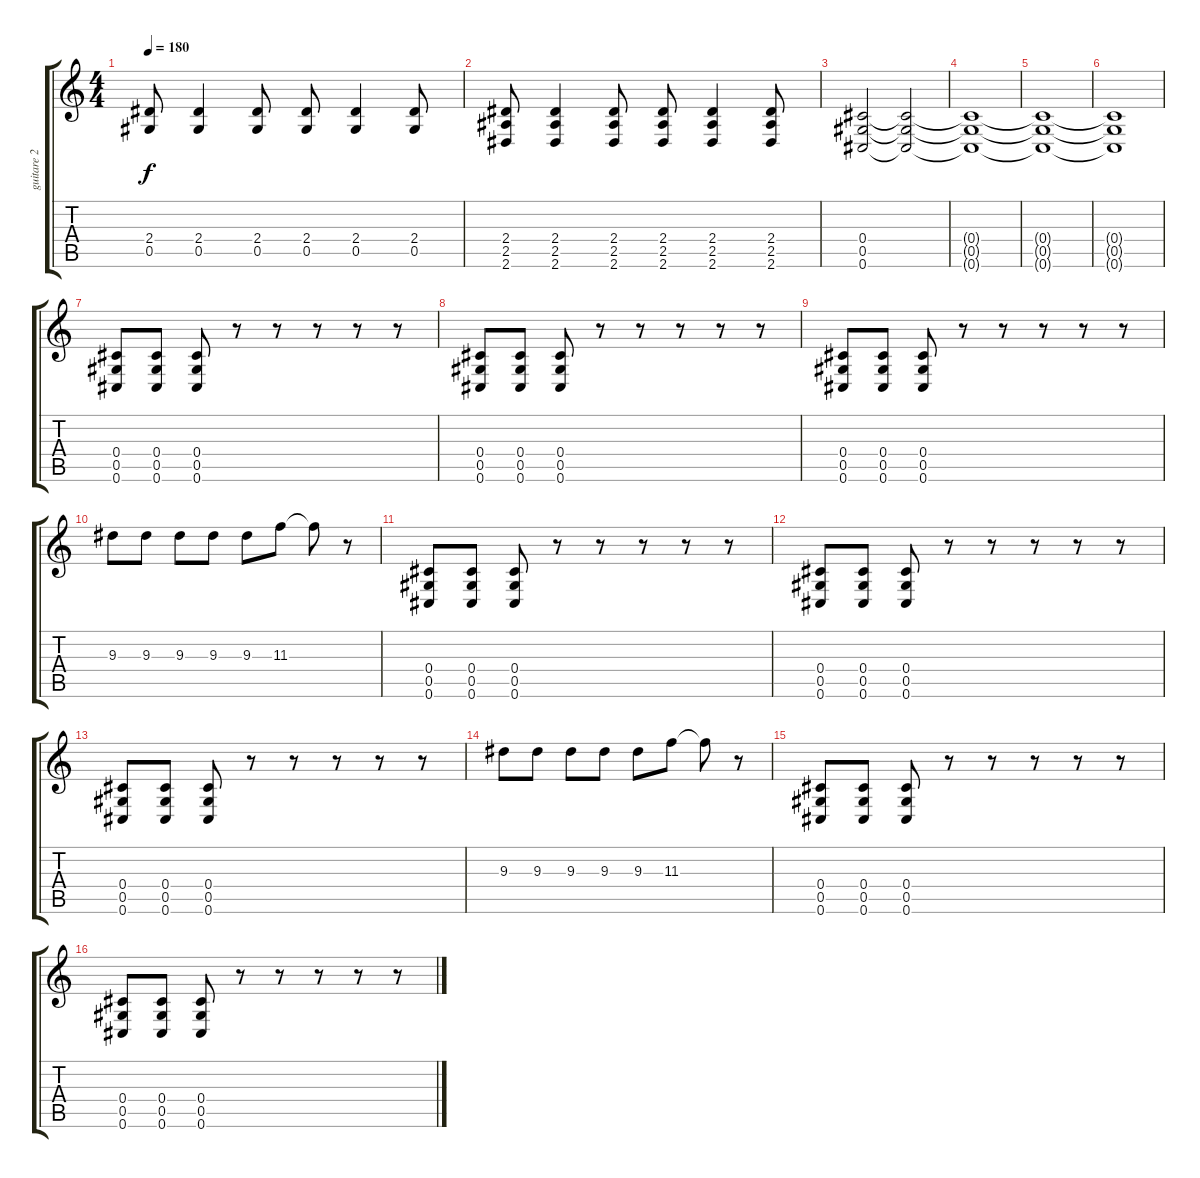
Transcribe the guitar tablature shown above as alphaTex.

\track ("guitare 2" "guitare 2") {instrument overdrivenguitar}
\staff {score tabs}
\tuning (Eb4 Bb3 Gb3 Db3 Ab2 Db2) {hide}
\ts (4 4)
\tempo 180
\clef g2
\ks c
(2.4 0.5).8{dy f} (2.4 0.5).4 (2.4 0.5).8 (2.4 0.5).8 (2.4 0.5).4 (2.4 0.5).8 |
(2.4 2.5 2.6).8 (2.4 2.5 2.6).4 (2.4 2.5 2.6).8 (2.4 2.5 2.6).8 (2.4 2.5 2.6).4 (2.4 2.5 2.6).8 |
(0.4 0.5 0.6).2 (0.4{t} 0.5{t} 0.6{t}).2 |
(0.4{t} 0.5{t} 0.6{t}).1 |
(0.4{t} 0.5{t} 0.6{t}).1 |
(0.4{t} 0.5{t} 0.6{t}).1 |
(0.4 0.5 0.6).8 (0.4 0.5 0.6).8 (0.4 0.5 0.6).8 r.8 r.8 r.8 r.8 r.8 |
(0.4 0.5 0.6).8 (0.4 0.5 0.6).8 (0.4 0.5 0.6).8 r.8 r.8 r.8 r.8 r.8 |
(0.4 0.5 0.6).8 (0.4 0.5 0.6).8 (0.4 0.5 0.6).8 r.8 r.8 r.8 r.8 r.8 |
9.3.8 9.3.8 9.3.8 9.3.8 9.3.8 11.3.8 11.3{t}.8 r.8 |
(0.4 0.5 0.6).8 (0.4 0.5 0.6).8 (0.4 0.5 0.6).8 r.8 r.8 r.8 r.8 r.8 |
(0.4 0.5 0.6).8 (0.4 0.5 0.6).8 (0.4 0.5 0.6).8 r.8 r.8 r.8 r.8 r.8 |
(0.4 0.5 0.6).8 (0.4 0.5 0.6).8 (0.4 0.5 0.6).8 r.8 r.8 r.8 r.8 r.8 |
9.3.8 9.3.8 9.3.8 9.3.8 9.3.8 11.3.8 11.3{t}.8 r.8 |
(0.4 0.5 0.6).8 (0.4 0.5 0.6).8 (0.4 0.5 0.6).8 r.8 r.8 r.8 r.8 r.8 |
(0.4 0.5 0.6).8 (0.4 0.5 0.6).8 (0.4 0.5 0.6).8 r.8 r.8 r.8 r.8 r.8
